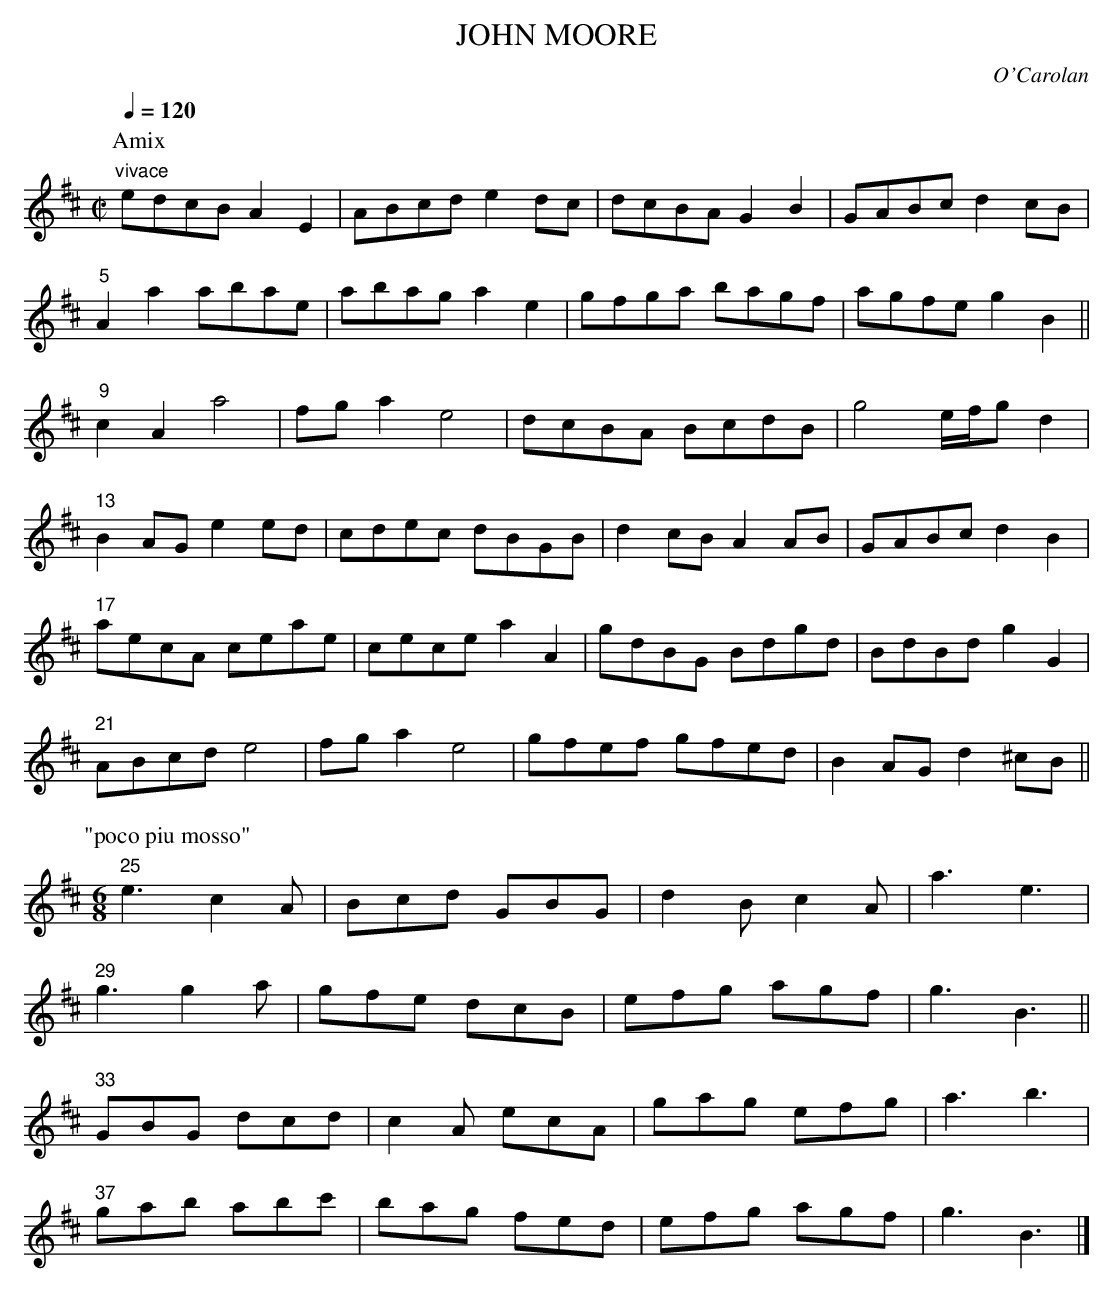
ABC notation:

X:1
T:JOHN MOORE
C:O'Carolan
Q:1/4=120
M:C|
L:1/8
K:D
P:Amix
"vivace"
edcB A2E2|ABcd e2dc|dcBA G2B2|GABc d2cB|
"5"A2a2 abae|abag a2e2|gfga bagf|agfe g2B2||
"9"c2A2 a4|fga2 e4|dcBA BcdB|g4 e/f/gd2|
"13"B2AG e2ed|cdec dBGB|d2cB A2AB|GABc d2B2|
"17"aecA ceae|cece a2A2|gdBG Bdgd|BdBd g2G2|
"21"ABcd e4|fga2 e4|gfef gfed|B2AG d2^cB||
P:"poco piu mosso"
M:6/8
"25"e3 c2A|Bcd GBG|d2B c2A|a3 e3|
"29"g3 g2a|gfe dcB|efg agf|g3 B3||
"33"GBG dcd|c2A ecA|gag efg|a3b3|
"37"gab abc'|bag fed|efg agf|g3B3|]
